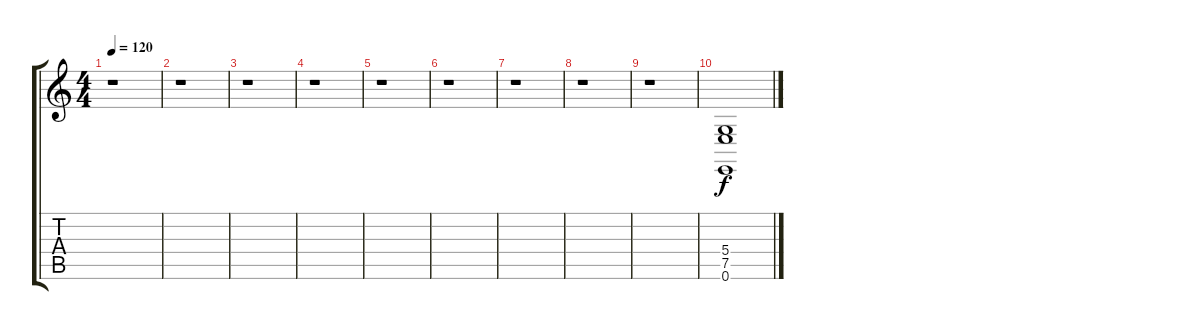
\track "" {instrument gunshot}
\staff {score tabs}
\tuning (E4 B3 G3 D3 A2 E2) {hide}
\ts (4 4)
\tempo 120
\clef g2
\ks c
r.1{dy f} |
r.1 |
r.1 |
r.1 |
r.1 |
r.1 |
r.1 |
r.1 |
r.1 |
(5.4 7.5 0.6).1
